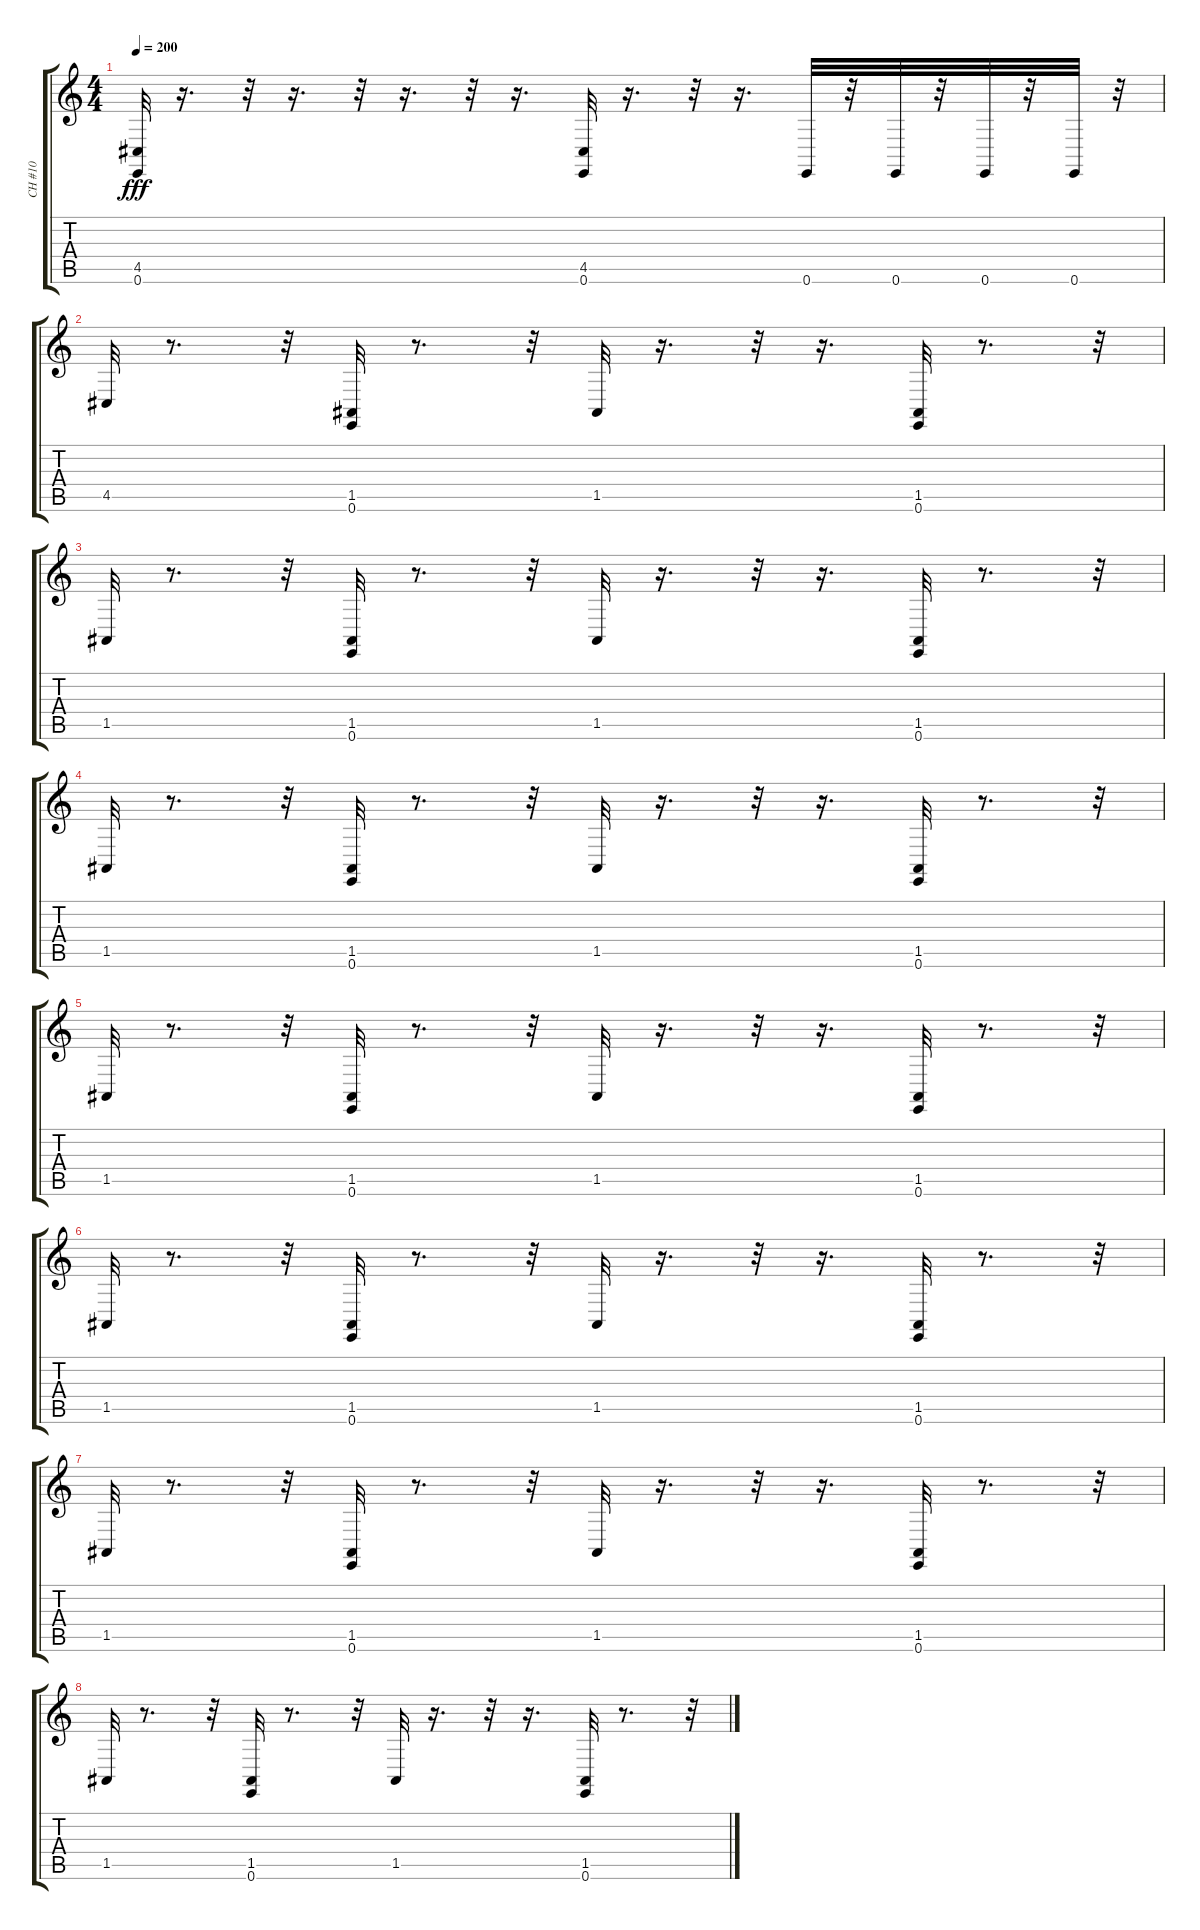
\track ("CH #10" "CH #10") {instrument brightacousticpiano}
\staff {score tabs}
\tuning (E4 B3 G3 D3 A2 E2) {hide}
\ts (4 4)
\tempo 200
\clef g2
\ks c
(4.5 0.6).32{dy fff} r.16{d} r.32 r.16{d} r.32 r.16{d} r.32 r.16{d} (4.5 0.6).32 r.16{d} r.32 r.16{d} 0.6.32 r.32 0.6.32 r.32 0.6.32 r.32 0.6.32 r.32 |
4.5.32 r.8{d} r.32 (1.5 0.6).32 r.8{d} r.32 1.5.32 r.16{d} r.32 r.16{d} (1.5 0.6).32 r.8{d} r.32 |
1.5.32 r.8{d} r.32 (1.5 0.6).32 r.8{d} r.32 1.5.32 r.16{d} r.32 r.16{d} (1.5 0.6).32 r.8{d} r.32 |
1.5.32 r.8{d} r.32 (1.5 0.6).32 r.8{d} r.32 1.5.32 r.16{d} r.32 r.16{d} (1.5 0.6).32 r.8{d} r.32 |
1.5.32 r.8{d} r.32 (1.5 0.6).32 r.8{d} r.32 1.5.32 r.16{d} r.32 r.16{d} (1.5 0.6).32 r.8{d} r.32 |
1.5.32 r.8{d} r.32 (1.5 0.6).32 r.8{d} r.32 1.5.32 r.16{d} r.32 r.16{d} (1.5 0.6).32 r.8{d} r.32 |
1.5.32 r.8{d} r.32 (1.5 0.6).32 r.8{d} r.32 1.5.32 r.16{d} r.32 r.16{d} (1.5 0.6).32 r.8{d} r.32 |
1.5.32 r.8{d} r.32 (1.5 0.6).32 r.8{d} r.32 1.5.32 r.16{d} r.32 r.16{d} (1.5 0.6).32 r.8{d} r.32
